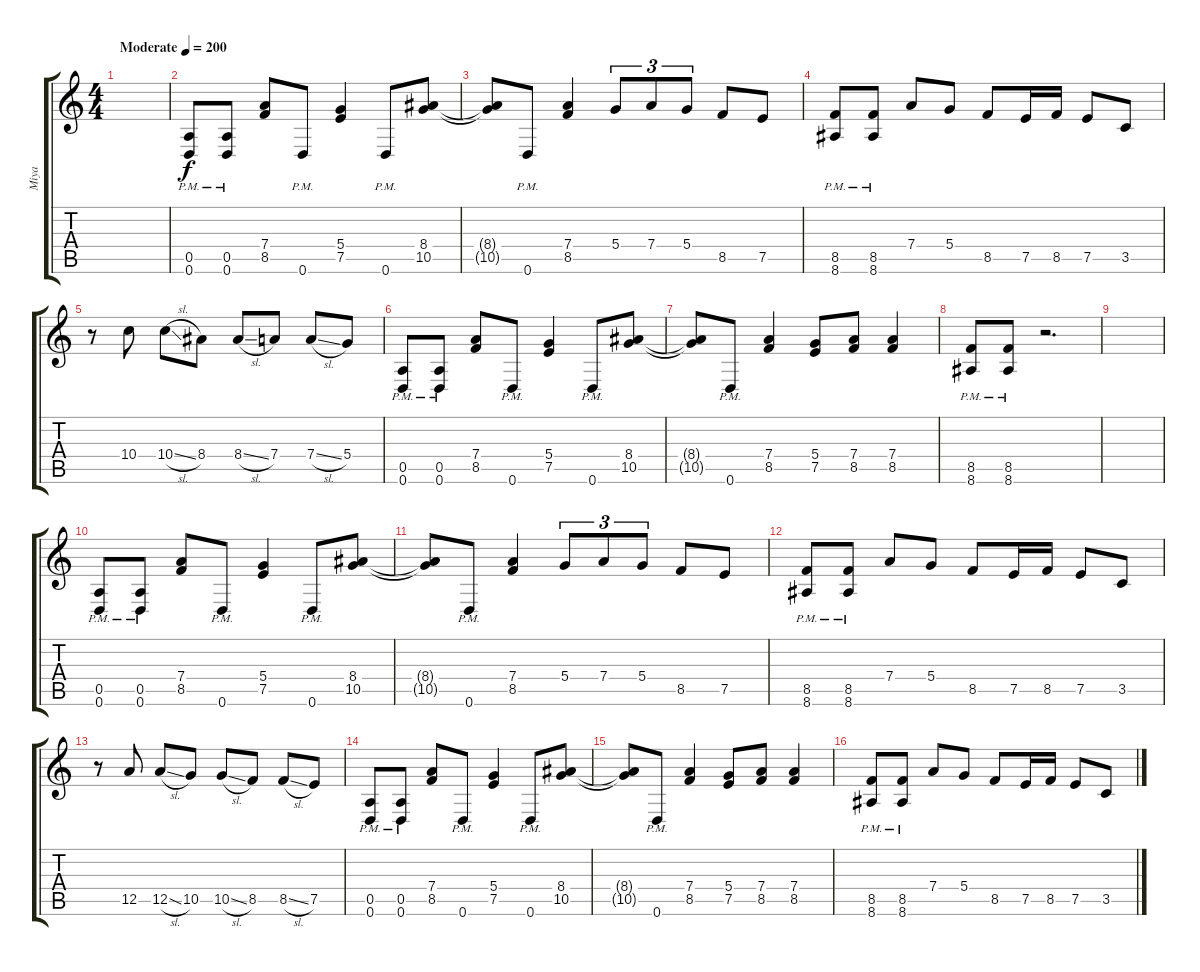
\track ("Miya" "Miya") {instrument overdrivenguitar}
\staff {score tabs}
\tuning (E4 B3 G3 D3 A2 D2) {hide}
\ts (4 4)
\tempo (200 "Moderate")
\clef g2
\ks c
|
(0.5{pm} 0.6{pm}).8 (0.5{pm} 0.6{pm}).8 (7.4 8.5).8 0.6{pm}.8 (5.4 7.5).4 0.6{pm}.8 (8.4 10.5).8 |
(8.4{t} 10.5{t}).8 0.6{pm}.8 (7.4 8.5).4 5.4.8{tu (3 2)} 7.4.8{tu (3 2)} 5.4.8{tu (3 2)} 8.5.8 7.5.8 |
(8.5{pm} 8.6{pm}).8 (8.5{pm} 8.6{pm}).8 7.4.8 5.4.8 8.5.8 7.5.16 8.5.16 7.5.8 3.5.8 |
r.8 10.4.8 10.4{sl}.8 8.4.8 8.4{sl}.8 7.4.8 7.4{sl}.8 5.4.8 |
(0.5{pm} 0.6{pm}).8 (0.5{pm} 0.6{pm}).8 (7.4 8.5).8 0.6{pm}.8 (5.4 7.5).4 0.6{pm}.8 (8.4 10.5).8 |
(8.4{t} 10.5{t}).8 0.6{pm}.8 (7.4 8.5).4 (5.4 7.5).8 (7.4 8.5).8 (7.4 8.5).4 |
(8.5{pm} 8.6{pm}).8 (8.5{pm} 8.6{pm}).8 r.2{d} |
|
(0.5{pm} 0.6{pm}).8 (0.5{pm} 0.6{pm}).8 (7.4 8.5).8 0.6{pm}.8 (5.4 7.5).4 0.6{pm}.8 (8.4 10.5).8 |
(8.4{t} 10.5{t}).8 0.6{pm}.8 (7.4 8.5).4 5.4.8{tu (3 2)} 7.4.8{tu (3 2)} 5.4.8{tu (3 2)} 8.5.8 7.5.8 |
(8.5{pm} 8.6{pm}).8 (8.5{pm} 8.6{pm}).8 7.4.8 5.4.8 8.5.8 7.5.16 8.5.16 7.5.8 3.5.8 |
r.8 12.5.8 12.5{sl}.8 10.5.8 10.5{sl}.8 8.5.8 8.5{sl}.8 7.5.8 |
(0.5{pm} 0.6{pm}).8 (0.5{pm} 0.6{pm}).8 (7.4 8.5).8 0.6{pm}.8 (5.4 7.5).4 0.6{pm}.8 (8.4 10.5).8 |
(8.4{t} 10.5{t}).8 0.6{pm}.8 (7.4 8.5).4 (5.4 7.5).8 (7.4 8.5).8 (7.4 8.5).4 |
(8.5{pm} 8.6{pm}).8 (8.5{pm} 8.6{pm}).8 7.4.8 5.4.8 8.5.8 7.5.16 8.5.16 7.5.8 3.5.8
